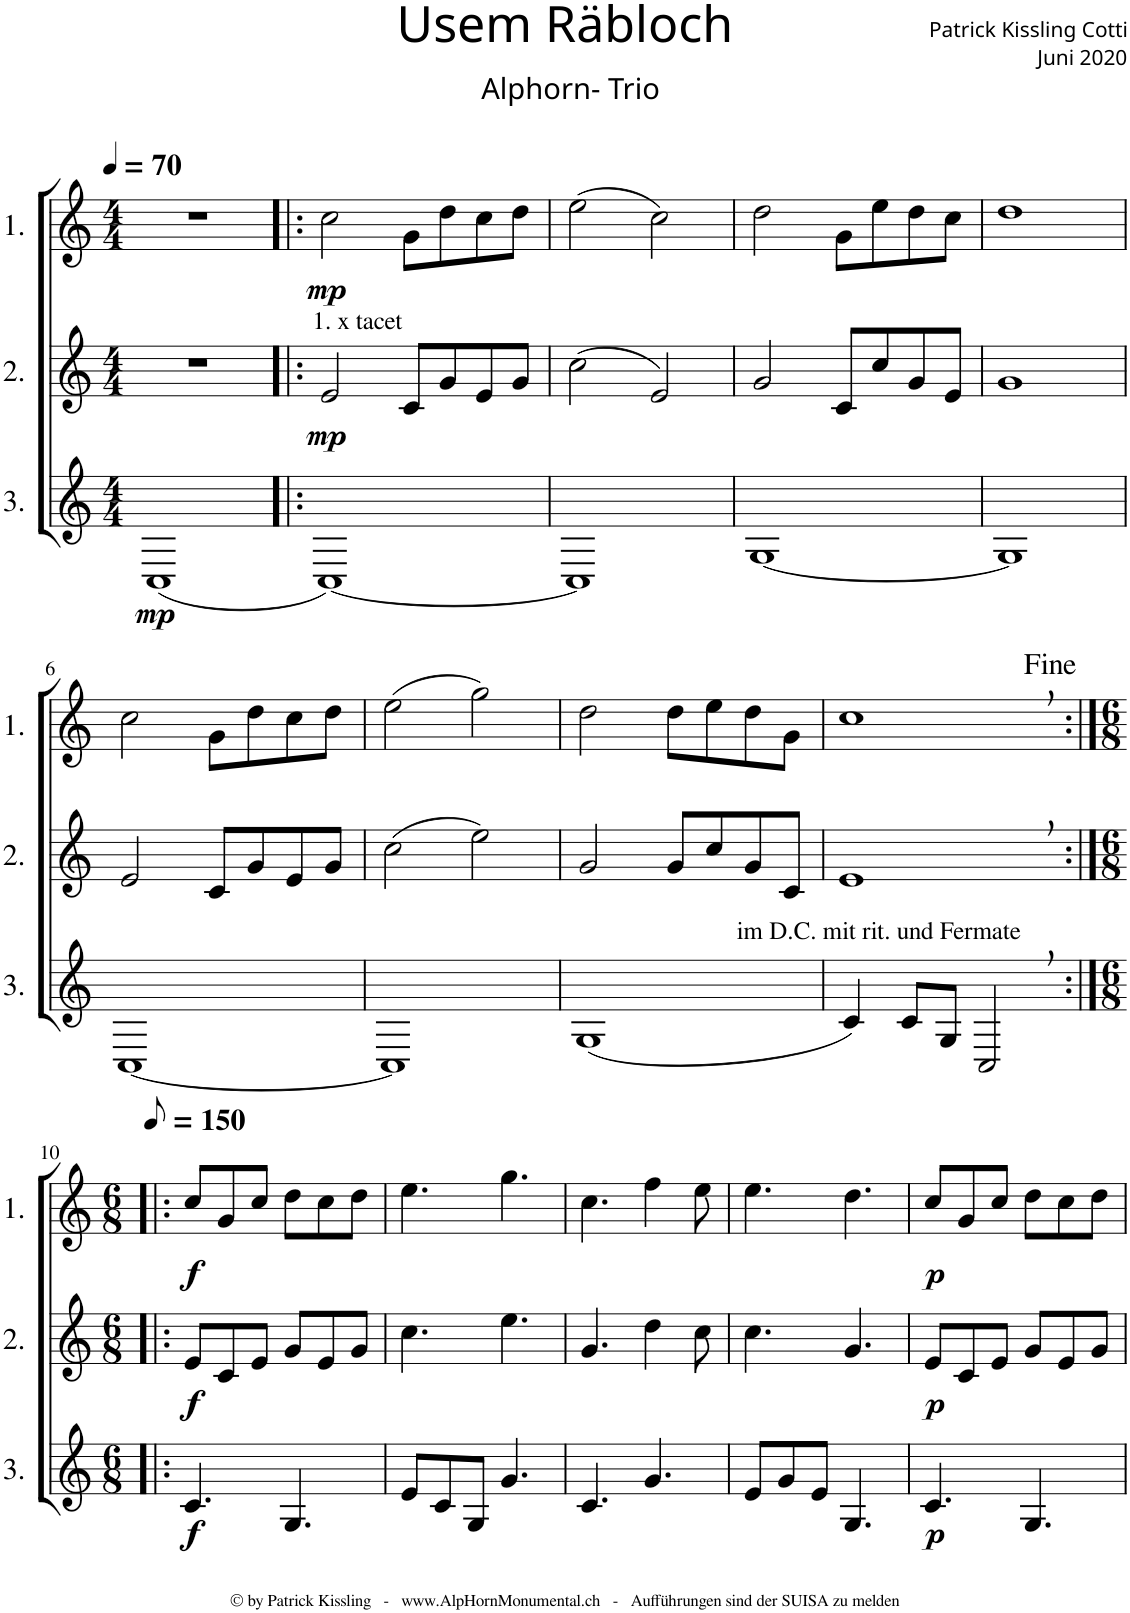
**kern	**dynam	**kern	**dynam	**kern	**dynam
*part3	*part3	*part2	*part2	*part1	*part1
*staff3	*staff3	*staff2	*staff2	*staff1	*staff1
*I"3.	*	*I"2.	*	*I"1.	*
*clefG2	*	*clefG2	*	*clefG2	*
*Trd4c7	*	*Trd4c7	*	*Trd4c7	*
*k[]	*	*k[]	*	*k[]	*
*M4/4	*	*M4/4	*	*M4/4	*
*MM70	*	*MM70	*	*MM70	*
=1	=1	=1	=1	=1	=1
!	!LO:DY:b	!	!	!	!
(1C	mp	1r	.	1r	.
=2!|:	=2!|:	=2!|:	=2!|:	=2!|:	=2!|:
!	!	!LO:TX:a:t=1. x tacet	!	!	!
!	!	!	!LO:DY:b	!	!LO:DY:b
[1C)	.	2e/	mp	2cc\	mp
.	.	8c/L	.	8g\L	.
.	.	8g/	.	8dd\	.
.	.	8e/	.	8cc\	.
.	.	8g/J	.	8dd\J	.
=3	=3	=3	=3	=3	=3
1C]	.	(2cc\	.	(2ee\	.
.	.	2e/)	.	2cc\)	.
=4	=4	=4	=4	=4	=4
[1G	.	2g/	.	2dd\	.
.	.	8c/L	.	8g\L	.
.	.	8cc/	.	8ee\	.
.	.	8g/	.	8dd\	.
.	.	8e/J	.	8cc\J	.
=5	=5	=5	=5	=5	=5
1G]	.	1g	.	1dd	.
!!LO:LB:g=z
=6	=6	=6	=6	=6	=6
[1C	.	2e/	.	2cc\	.
.	.	8c/L	.	8g\L	.
.	.	8g/	.	8dd\	.
.	.	8e/	.	8cc\	.
.	.	8g/J	.	8dd\J	.
=7	=7	=7	=7	=7	=7
1C]	.	(2cc\	.	(2ee\	.
.	.	2ee\)	.	2gg\)	.
=8	=8	=8	=8	=8	=8
(1G	.	2g/	.	2dd\	.
.	.	8g/L	.	8dd\L	.
.	.	8cc/	.	8ee\	.
.	.	8g/	.	8dd\	.
.	.	8c/J	.	8g\J	.
=9	=9	=9	=9	=9	=9
4c/)	.	1e,	.	1cc,	.
!LO:TX:a:t=im D.C. mit rit. und Fermate	!	!	!	!	!
8c/L	.	.	.	.	.
8G/J	.	.	.	.	.
2C,/	.	.	.	.	.
!!LO:LB:g=z
=10:|!|:	=10:|!|:	=10:|!|:	=10:|!|:	=10:|!|:	=10:|!|:
*M6/8	*	*M6/8	*	*M6/8	*
*	*	*	*	*MM75	*
!	!LO:DY:b	!	!LO:DY:b	!	!LO:DY:b
4.c/	f	8e/L	f	8cc/L	f
.	.	8c/	.	8g/	.
.	.	8e/J	.	8cc/J	.
4.G/	.	8g/L	.	8dd\L	.
.	.	8e/	.	8cc\	.
.	.	8g/J	.	8dd\J	.
=11	=11	=11	=11	=11	=11
8e/L	.	4.cc\	.	4.ee\	.
8c/	.	.	.	.	.
8G/J	.	.	.	.	.
4.g/	.	4.ee\	.	4.gg\	.
=12	=12	=12	=12	=12	=12
4.c/	.	4.g/	.	4.cc\	.
4.g/	.	4dd\	.	4ff\	.
.	.	8cc\	.	8ee\	.
=13	=13	=13	=13	=13	=13
8e/L	.	4.cc\	.	4.ee\	.
8g/	.	.	.	.	.
8e/J	.	.	.	.	.
4.G/	.	4.g/	.	4.dd\	.
=14	=14	=14	=14	=14	=14
!	!LO:DY:b	!	!LO:DY:b	!	!LO:DY:b
4.c/	p	8e/L	p	8cc/L	p
.	.	8c/	.	8g/	.
.	.	8e/J	.	8cc/J	.
4.G/	.	8g/L	.	8dd\L	.
.	.	8e/	.	8cc\	.
.	.	8g/J	.	8dd\J	.
=	=	=	=	=	=
*-	*-	*-	*-	*-	*-
